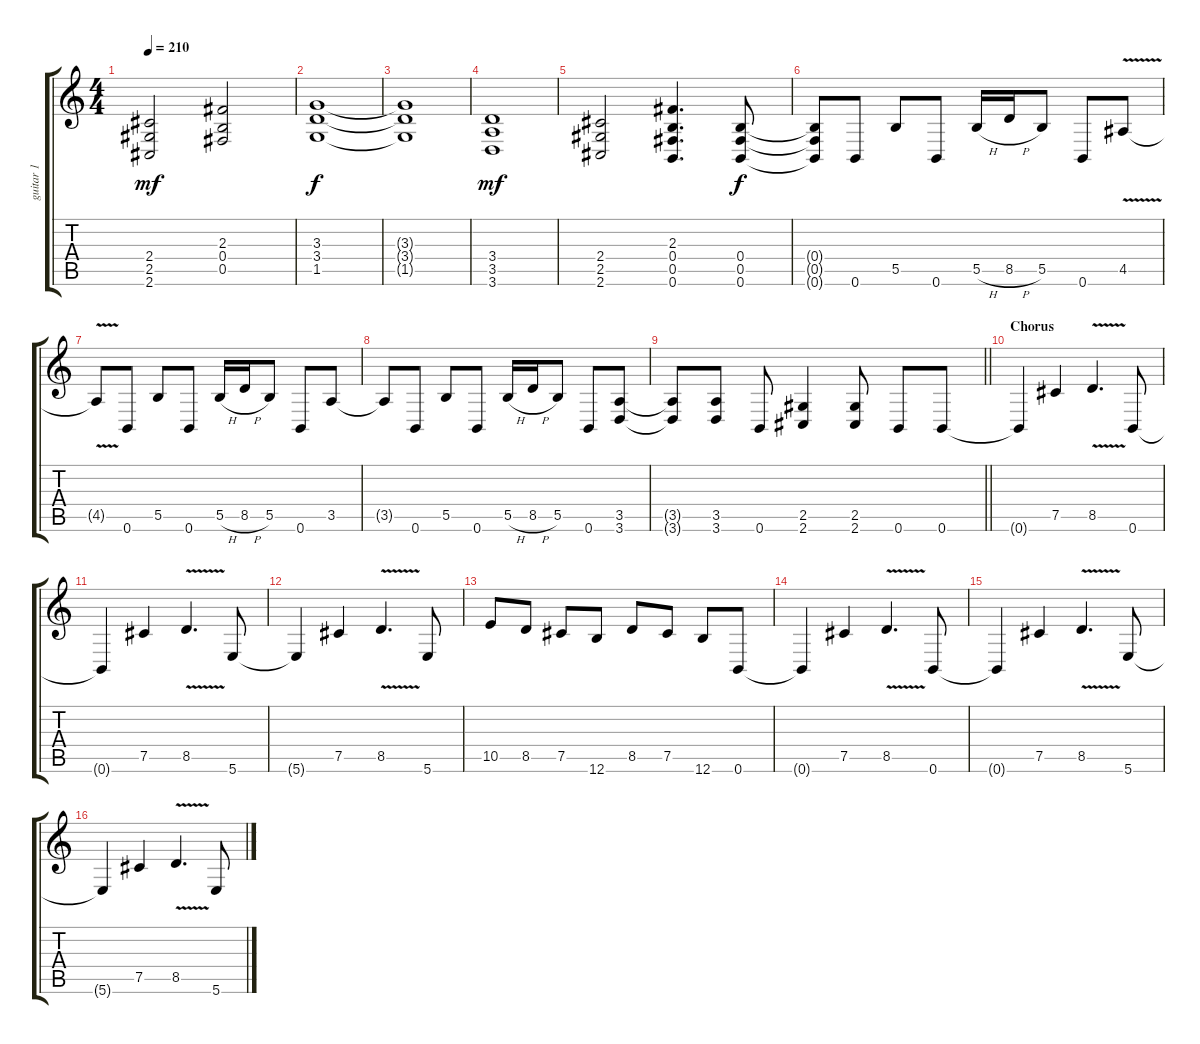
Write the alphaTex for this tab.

\track ("guitar 1" "guitar 1") {solo instrument distortionguitar}
\staff {score tabs}
\tuning (Db4 Ab3 E3 B2 Gb2 B1) {hide}
\ts (4 4)
\tempo 210
\clef g2
\ks c
(2.4 2.5 2.6).2{dy mf} (2.3 0.4 0.5).2 |
(3.3 3.4 1.5).1{dy f} |
(3.3{t} 3.4{t} 1.5{t}).1 |
(3.4 3.5 3.6).1{dy mf} |
(2.4 2.5 2.6).2 (2.3 0.4 0.5 0.6).4{d} (0.4 0.5 0.6).8{dy f} |
(0.4{t} 0.5{t} 0.6{t}).8 0.6.8 5.5.8 0.6.8 5.5{h}.16 8.5{h}.16 5.5.8 0.6.8 4.5{v}.8 |
4.5{t}.8 0.6.8 5.5.8 0.6.8 5.5{h}.16 8.5{h}.16 5.5.8 0.6.8 3.5.8 |
3.5{t}.8 0.6.8 5.5.8 0.6.8 5.5{h}.16 8.5{h}.16 5.5.8 0.6.8 (3.5 3.6).8 |
\barLineRight lightlight
(3.5{t} 3.6{t}).8 (3.5 3.6).8 0.6.8 (2.5 2.6).4 (2.5 2.6).8 0.6.8 0.6.8 |
\section ("" "Chorus")
0.6{t}.4 7.5.4 8.5{v}.4{d} 0.6.8 |
0.6{t}.4 7.5.4 8.5{v}.4{d} 5.6.8 |
5.6{t}.4 7.5.4 8.5{v}.4{d} 5.6.8 |
10.5.8 8.5.8 7.5.8 12.6.8 8.5.8 7.5.8 12.6.8 0.6.8 |
0.6{t}.4 7.5.4 8.5{v}.4{d} 0.6.8 |
0.6{t}.4 7.5.4 8.5{v}.4{d} 5.6.8 |
5.6{t}.4 7.5.4 8.5{v}.4{d} 5.6.8
